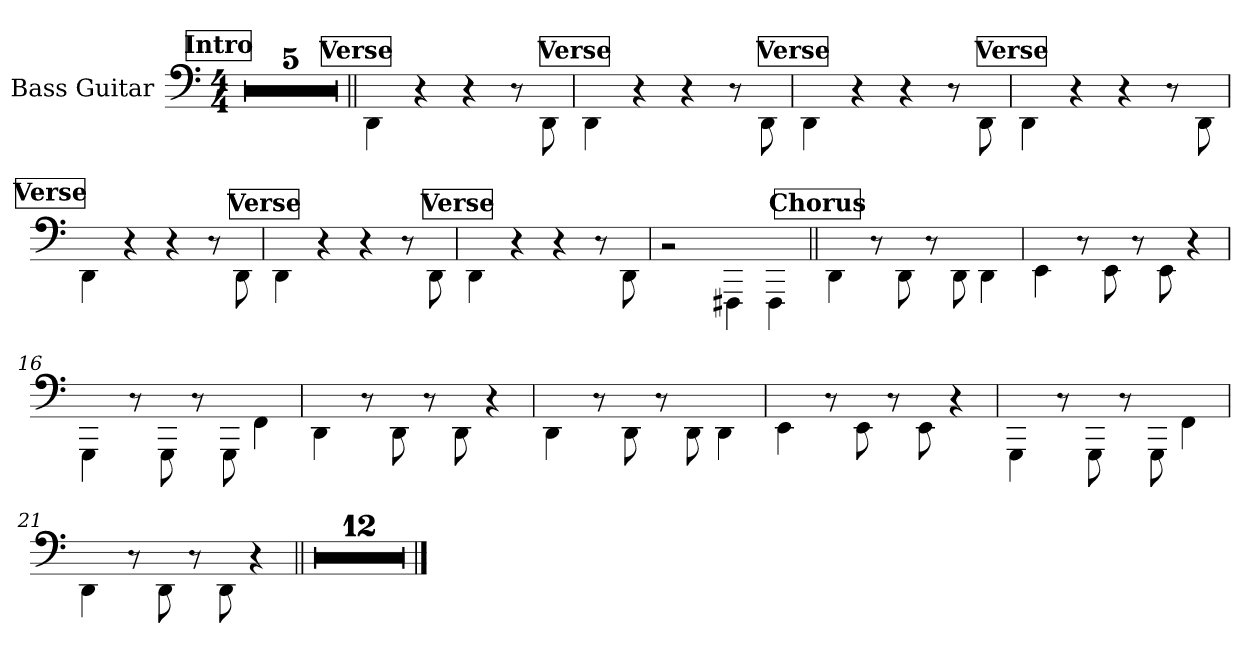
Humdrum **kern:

**kern
*part1
*staff1
*I"Bass Guitar
*I'B. Guit.
*stria4
*
*ITrd7c12
*k[]
*M4/4
*MM80
!!LO:REH:place=s1:a:B:fs=14:t=Intro
=1
1r;<
=2
1r
=3
1r
=4
1r
=5
1r
!!LO:REH:place=s1:a:B:fs=14:t=Verse
=6||
4DDD\
4r
4r
8r
8DDD\
!!LO:REH:place=s1:a:B:fs=14:t=Verse
=7
4DDD\
4r
4r
8r
8DDD\
!!LO:REH:place=s1:a:B:fs=14:t=Verse
=8
4DDD\
4r
4r
8r
8DDD\
!!LO:REH:place=s1:a:B:fs=14:t=Verse
=9
4DDD\
4r
4r
8r
8DDD\
!!LO:REH:place=s1:a:B:fs=14:t=Verse
=10
4DDD\
4r
4r
8r
8DDD\
!!LO:REH:place=s1:a:B:fs=14:t=Verse
=11
4DDD\
4r
4r
8r
8DDD\
!!LO:REH:place=s1:a:B:fs=14:t=Verse
=12
4DDD\
4r
4r
8r
8DDD\
!!LO:LB:g=z
=13
2r
4FFFF#\
4FFFF#\
!!LO:REH:place=s1:a:B:fs=14:t=Chorus
=14||
4DDD\
8r
8DDD\
8r
8DDD\
4DDD\
=15
4EEE\
8r
8EEE\
8r
8EEE\
4r
=16
4GGGG\
8r
8GGGG\
8r
8GGGG\
4FFF\
=17
4DDD\
8r
8DDD\
8r
8DDD\
4r
=18
4DDD\
8r
8DDD\
8r
8DDD\
4DDD\
!!LO:LB:g=z
=19
4EEE\
8r
8EEE\
8r
8EEE\
4r
=20
4GGGG\
8r
8GGGG\
8r
8GGGG\
4FFF\
=21
4DDD\
8r
8DDD\
8r
8DDD\
4r
=22||
1r
=23
1r
=24
1r
=25
1r
=26
1r
=27
1r
=28
1r
=29
1r
=30
1r
=31
1r
=32
1r
=33
1r
==
*-
